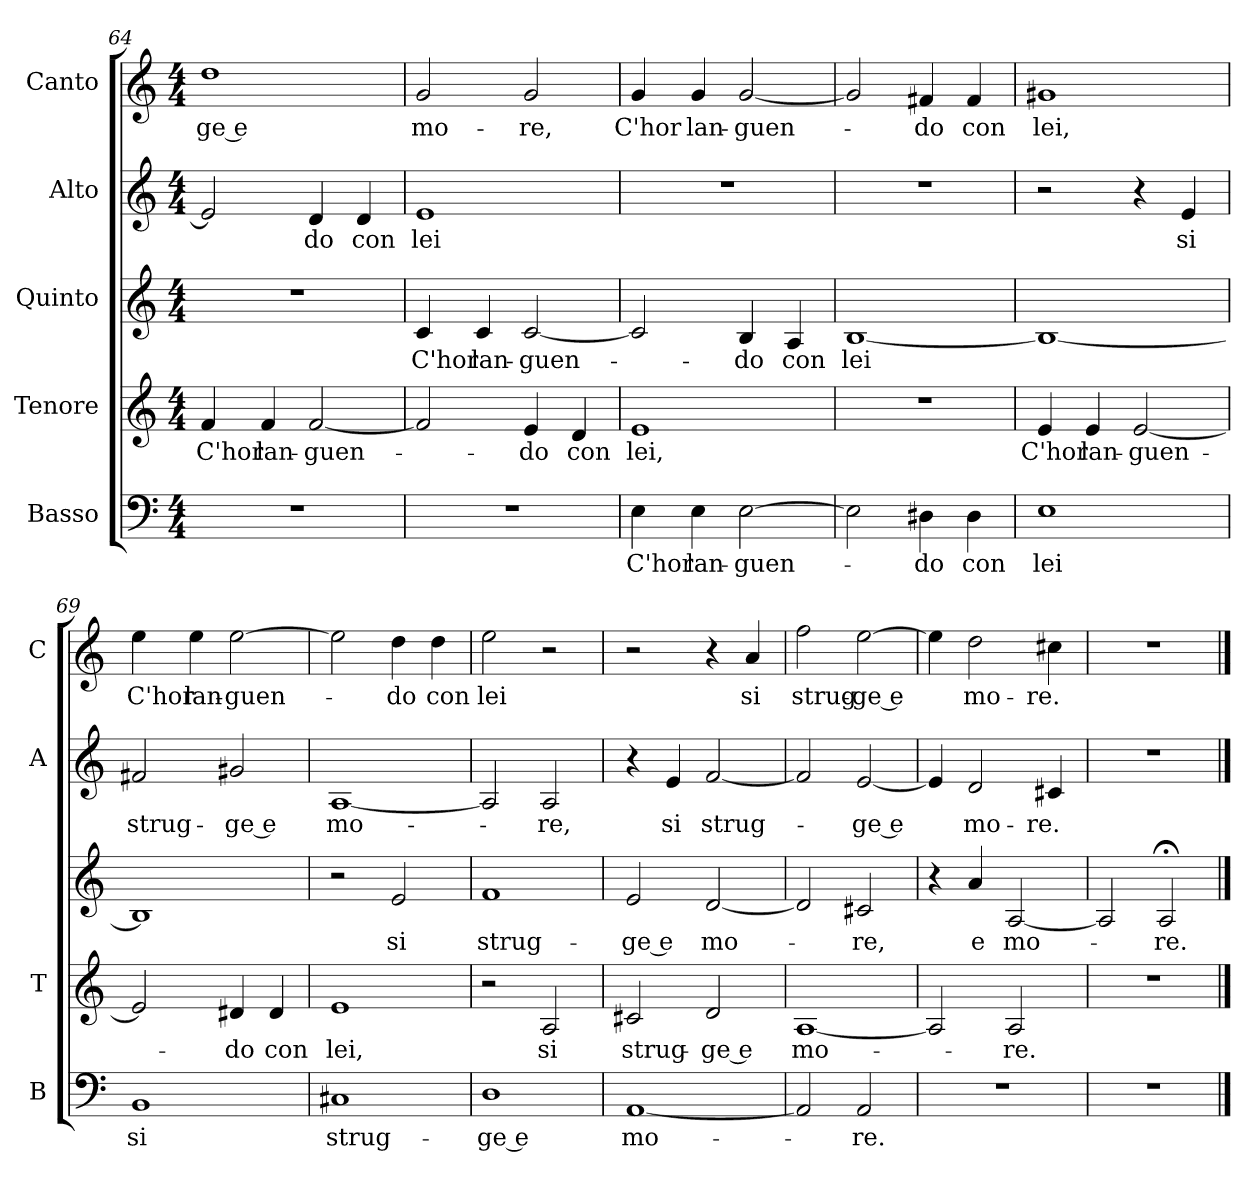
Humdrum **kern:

**kern	**text	**kern	**text	**kern	**text	**kern	**text	**kern	**text
*part5	*part5	*part4	*part4	*part3	*part3	*part2	*part2	*part1	*part1
*staff5	*staff5	*staff4	*staff4	*staff3	*staff3	*staff2	*staff2	*staff1	*staff1
*I"Basso	*	*I"Tenore	*	*I"Quinto	*	*I"Alto	*	*I"Canto	*
*I'B	*	*I'T	*	*	*	*I'A	*	*I'C	*
*clefF4	*	*clefG2	*	*clefG2	*	*clefG2	*	*clefG2	*
*k[]	*	*k[]	*	*k[]	*	*k[]	*	*k[]	*
*C:	*	*C:	*	*C:	*	*C:	*	*C:	*
*M4/4	*	*M4/4	*	*M4/4	*	*M4/4	*	*M4/4	*
=64	=64	=64	=64	=64	=64	=64	=64	=64	=64
!	!	!	!LO:LY:b	!	!	!	!	!	!LO:LY:b
1r	.	4f/	C'hor	1r	.	2e/]	.	1dd	-ge e
!	!	!	!LO:LY:b	!	!	!	!	!	!
.	.	4f/	lan-	.	.	.	.	.	.
!	!	!	!LO:LY:b	!	!	!	!LO:LY:b	!	!
.	.	[2f/	-guen-	.	.	4d/	-do	.	.
!	!	!	!	!	!	!	!LO:LY:b	!	!
.	.	.	.	.	.	4d/	con	.	.
!!LO:LB:g=z
=65	=65	=65	=65	=65	=65	=65	=65	=65	=65
!	!	!	!	!	!LO:LY:b	!	!LO:LY:b	!	!LO:LY:b
1r	.	2f/]	.	4c/	C'hor	1e	lei	2g/	mo-
!	!	!	!	!	!LO:LY:b	!	!	!	!
.	.	.	.	4c/	lan-	.	.	.	.
!	!	!	!LO:LY:b	!	!LO:LY:b	!	!	!	!LO:LY:b
.	.	4e/	-do	[2c/	-guen-	.	.	2g/	-re,
!	!	!	!LO:LY:b	!	!	!	!	!	!
.	.	4d/	con	.	.	.	.	.	.
=66	=66	=66	=66	=66	=66	=66	=66	=66	=66
!	!LO:LY:b	!	!LO:LY:b	!	!	!	!	!	!LO:LY:b
4E\	C'hor	1e	lei,	2c/]	.	1r	.	4g/	C'hor
!	!LO:LY:b	!	!	!	!	!	!	!	!LO:LY:b
4E\	lan-	.	.	.	.	.	.	4g/	lan-
!	!LO:LY:b	!	!	!	!LO:LY:b	!	!	!	!LO:LY:b
[2E\	-guen-	.	.	4B/	-do	.	.	[2g/	-guen-
!	!	!	!	!	!LO:LY:b	!	!	!	!
.	.	.	.	4A/	con	.	.	.	.
=67	=67	=67	=67	=67	=67	=67	=67	=67	=67
!	!	!	!	!	!LO:LY:b	!	!	!	!
2E\]	.	1r	.	[1B	lei	1r	.	2g/]	.
!	!LO:LY:b	!	!	!	!	!	!	!	!LO:LY:b
4D#X\	-do	.	.	.	.	.	.	4f#X/	-do
!	!LO:LY:b	!	!	!	!	!	!	!	!LO:LY:b
4D#\	con	.	.	.	.	.	.	4f#/	con
=68	=68	=68	=68	=68	=68	=68	=68	=68	=68
!	!LO:LY:b	!	!LO:LY:b	!	!	!	!	!	!LO:LY:b
1E	lei	4e/	C'hor	1B_	.	2r	.	1g#X	lei,
!	!	!	!LO:LY:b	!	!	!	!	!	!
.	.	4e/	lan-	.	.	.	.	.	.
!	!	!	!LO:LY:b	!	!	!	!	!	!
.	.	[2e/	-guen-	.	.	4r	.	.	.
!	!	!	!	!	!	!	!LO:LY:b	!	!
.	.	.	.	.	.	4e/	si	.	.
=69	=69	=69	=69	=69	=69	=69	=69	=69	=69
!	!LO:LY:b	!	!	!	!	!	!LO:LY:b	!	!LO:LY:b
1BB	si	2e/]	.	1B]	.	2f#X/	strug-	4ee\	C'hor
!	!	!	!	!	!	!	!	!	!LO:LY:b
.	.	.	.	.	.	.	.	4ee\	lan-
!	!	!	!LO:LY:b	!	!	!	!LO:LY:b	!	!LO:LY:b
.	.	4d#X/	-do	.	.	2g#X/	-ge e	[2ee\	-guen-
!	!	!	!LO:LY:b	!	!	!	!	!	!
.	.	4d#/	con	.	.	.	.	.	.
=70	=70	=70	=70	=70	=70	=70	=70	=70	=70
!	!LO:LY:b	!	!LO:LY:b	!	!	!	!LO:LY:b	!	!
1C#X	strug-	1e	lei,	2r	.	[1A	mo-	2ee\]	.
!	!	!	!	!	!LO:LY:b	!	!	!	!LO:LY:b
.	.	.	.	2e/	si	.	.	4dd\	-do
!	!	!	!	!	!	!	!	!	!LO:LY:b
.	.	.	.	.	.	.	.	4dd\	con
!!LO:LB:g=z
=71	=71	=71	=71	=71	=71	=71	=71	=71	=71
!	!LO:LY:b	!	!	!	!LO:LY:b	!	!	!	!LO:LY:b
1D	-ge e	2r	.	1f	strug-	2A/]	.	2ee\	lei
!	!	!	!LO:LY:b	!	!	!	!LO:LY:b	!	!
.	.	2A/	si	.	.	2A/	-re,	2r	.
=72	=72	=72	=72	=72	=72	=72	=72	=72	=72
!	!LO:LY:b	!	!LO:LY:b	!	!LO:LY:b	!	!	!	!
[1AA	mo-	2c#X/	strug-	2e/	-ge e	4r	.	2r	.
!	!	!	!	!	!	!	!LO:LY:b	!	!
.	.	.	.	.	.	4e/	si	.	.
!	!	!	!LO:LY:b	!	!LO:LY:b	!	!LO:LY:b	!	!
.	.	2d/	-ge e	[2d/	mo-	[2f/	strug-	4r	.
!	!	!	!	!	!	!	!	!	!LO:LY:b
.	.	.	.	.	.	.	.	4a/	si
=73	=73	=73	=73	=73	=73	=73	=73	=73	=73
!	!	!	!LO:LY:b	!	!	!	!	!	!LO:LY:b
2AA/]	.	[1A	mo-	2d/]	.	2f/]	.	2ff\	strug-
!	!LO:LY:b	!	!	!	!LO:LY:b	!	!LO:LY:b	!	!LO:LY:b
2AA/	-re.	.	.	2c#X/	-re,	[2e/	-ge e	[2ee\	-ge e
=74	=74	=74	=74	=74	=74	=74	=74	=74	=74
1r	.	2A/]	.	4r	.	4e/]	.	4ee\]	.
!	!	!	!	!	!LO:LY:b	!	!LO:LY:b	!	!LO:LY:b
.	.	.	.	4a/	e	2d/	mo-	2dd\	mo-
!	!	!	!LO:LY:b	!	!LO:LY:b	!	!	!	!
.	.	2A/	-re.	[2A/	mo-	.	.	.	.
!	!	!	!	!	!	!	!LO:LY:b	!	!LO:LY:b
.	.	.	.	.	.	4c#X/	-re.	4cc#X\	-re.
=75	=75	=75	=75	=75	=75	=75	=75	=75	=75
1r	.	1r	.	2A/]	.	1r	.	1r	.
!	!	!	!	!	!LO:LY:b	!	!	!	!
.	.	.	.	2A;</	-re.	.	.	.	.
==	==	==	==	==	==	==	==	==	==
*-	*-	*-	*-	*-	*-	*-	*-	*-	*-
